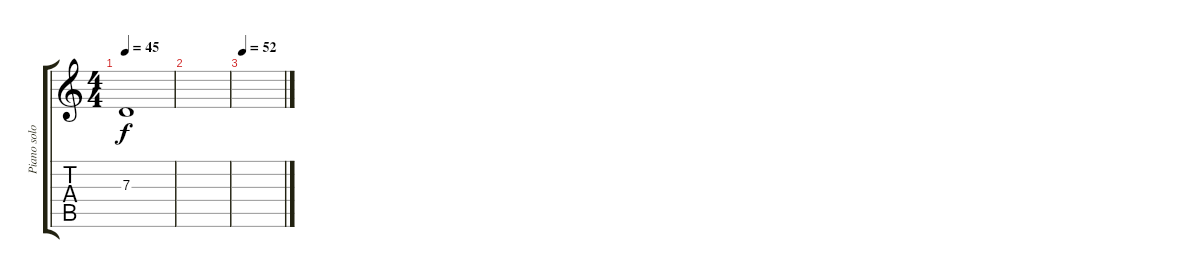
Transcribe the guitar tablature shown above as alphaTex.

\track ("Piano solo" "Piano solo") {instrument acousticgrandpiano}
\staff {score tabs}
\tuning (E4 B3 G3 D3 A2 E2) {hide}
\ts (4 4)
\tempo 45
\clef g2
\ks c
7.3.1{dy f} |
|
\tempo 52
